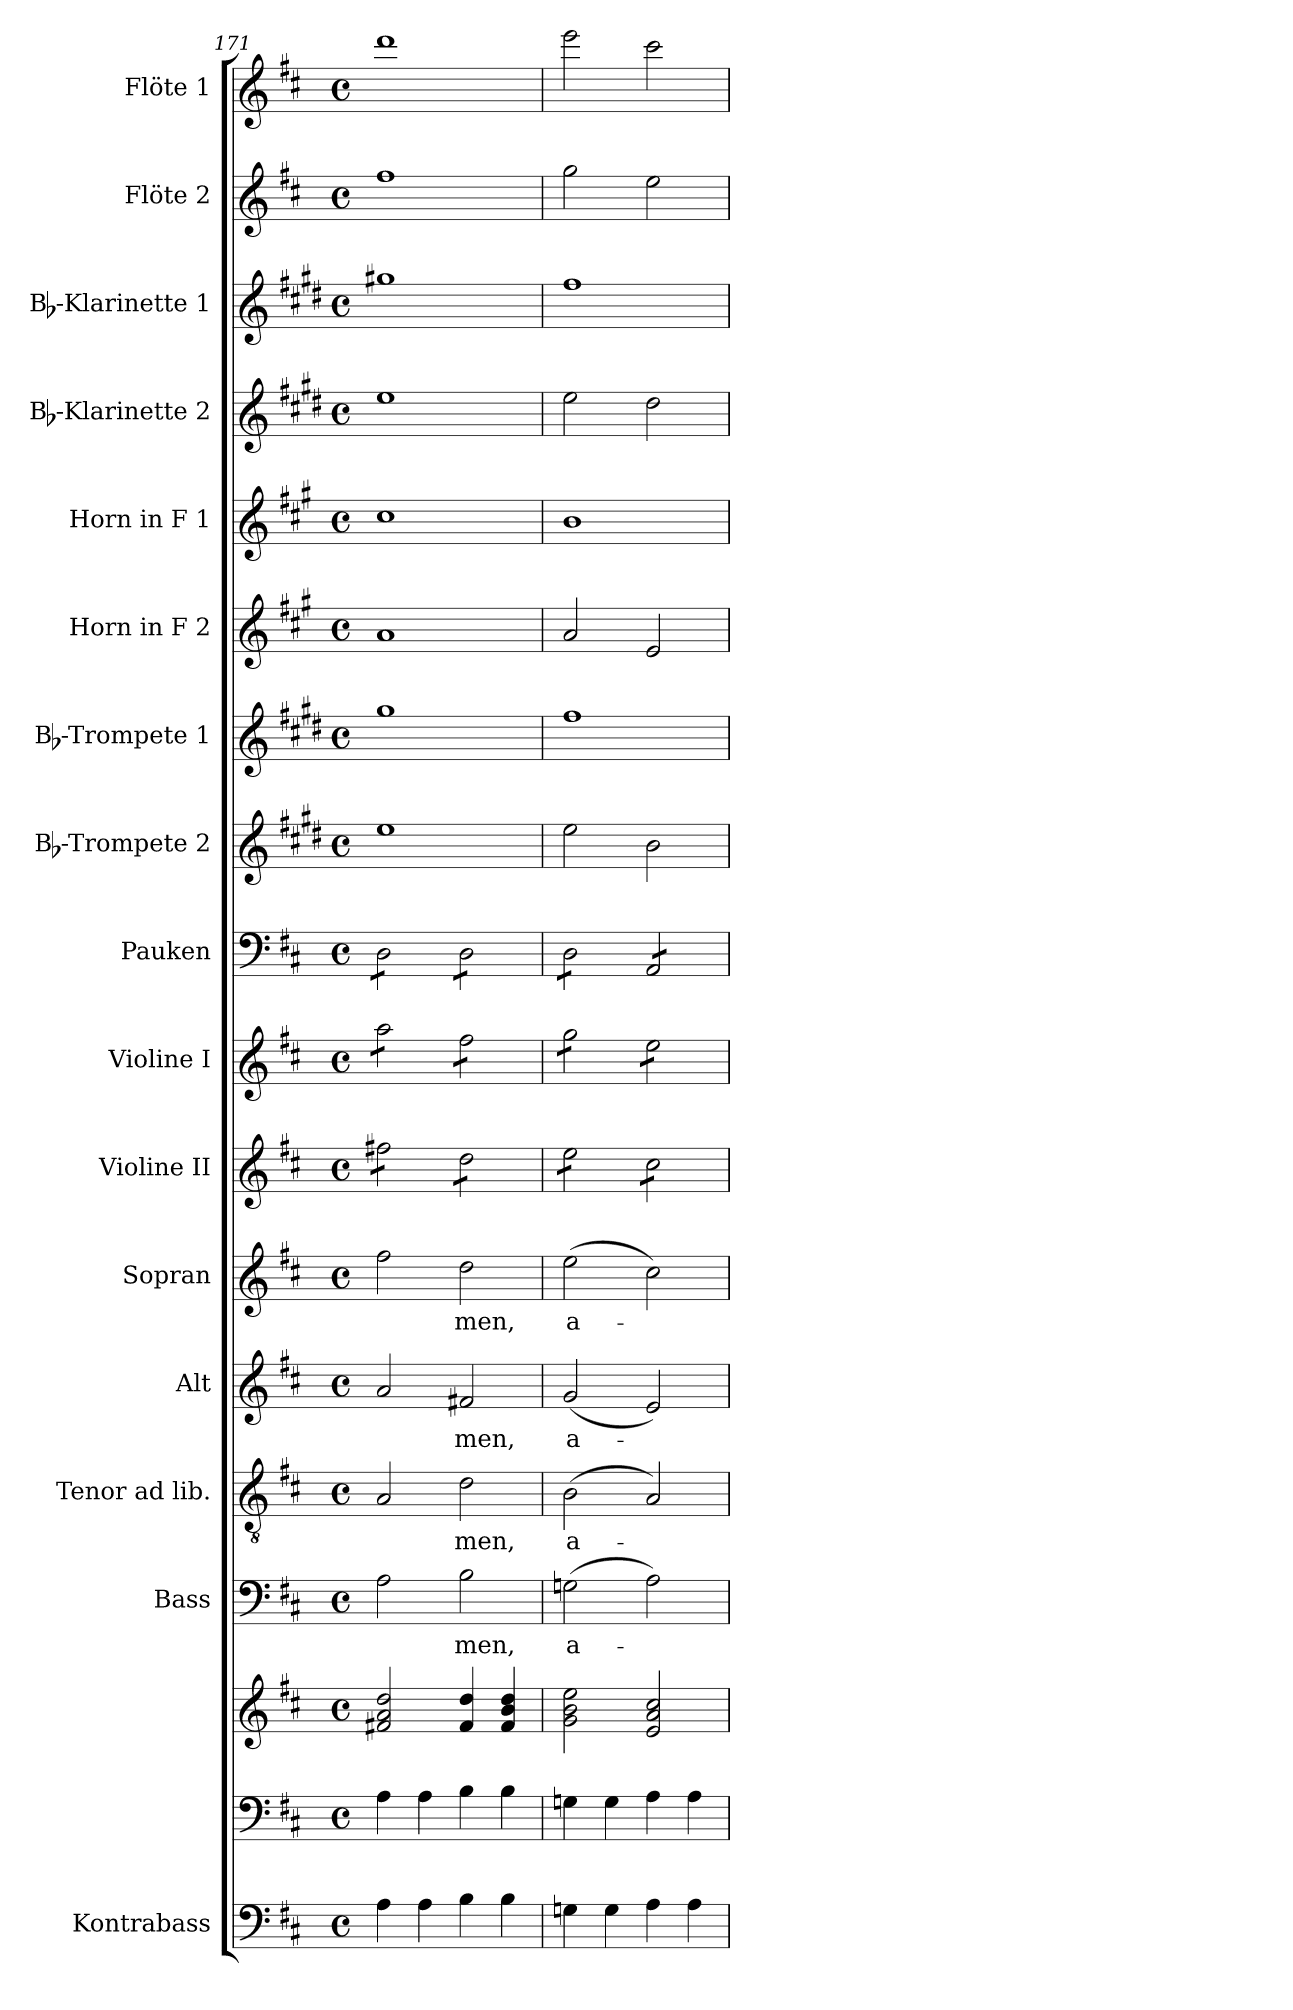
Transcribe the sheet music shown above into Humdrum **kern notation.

**kern	**kern	**kern	**kern	**text	**kern	**text	**kern	**text	**kern	**text	**kern	**kern	**kern	**kern	**kern	**kern	**kern	**kern	**kern	**kern	**kern
*part17	*part16	*part16	*part15	*part15	*part14	*part14	*part13	*part13	*part12	*part12	*part11	*part10	*part9	*part8	*part7	*part6	*part5	*part4	*part3	*part2	*part1
*staff18	*staff17	*staff16	*staff15	*staff15	*staff14	*staff14	*staff13	*staff13	*staff12	*staff12	*staff11	*staff10	*staff9	*staff8	*staff7	*staff6	*staff5	*staff4	*staff3	*staff2	*staff1
*I"Kontrabass	*	*	*I"Bass	*	*I"Tenor ad lib.	*	*I"Alt	*	*I"Sopran	*	*I"Violine II	*I"Violine I	*I"Pauken	*I"Bb-Trompete 2	*I"Bb-Trompete 1	*I"Horn in F 2	*I"Horn in F 1	*I"Bb-Klarinette 2	*I"Bb-Klarinette 1	*I"Flöte 2	*I"Flöte 1
*I'Kb.	*	*	*I'B.	*	*I'T.	*	*I'A.	*	*I'S.	*	*I'Vl. II	*I'Vl. I	*I'Pk.	*I'Bb Trp. 2	*I'Bb Trp. 1	*	*	*I'Bb Kl. 2	*I'Bb Kl. 1	*I'Fl. 2	*I'Fl. 1
*clefF4	*clefF4	*clefG2	*clefF4	*	*clefGv2	*	*clefG2	*	*clefG2	*	*clefG2	*clefG2	*clefF4	*clefG2	*clefG2	*clefG2	*clefG2	*clefG2	*clefG2	*clefG2	*clefG2
*ITrd7c12	*	*	*	*	*	*	*	*	*	*	*	*	*	*ITrd1c2	*ITrd1c2	*ITrd4c7	*ITrd4c7	*ITrd1c2	*ITrd1c2	*	*
*k[f#c#]	*k[f#c#]	*k[f#c#]	*k[f#c#]	*	*k[f#c#]	*	*k[f#c#]	*	*k[f#c#]	*	*k[f#c#]	*k[f#c#]	*k[f#c#]	*k[f#c#]	*k[f#c#]	*k[f#c#]	*k[f#c#]	*k[f#c#]	*k[f#c#]	*k[f#c#]	*k[f#c#]
*D:	*D:	*D:	*D:	*	*D:	*	*D:	*	*D:	*	*D:	*D:	*D:	*D:	*D:	*D:	*D:	*D:	*D:	*D:	*D:
*M4/4	*M4/4	*M4/4	*M4/4	*	*M4/4	*	*M4/4	*	*M4/4	*	*M4/4	*M4/4	*M4/4	*M4/4	*M4/4	*M4/4	*M4/4	*M4/4	*M4/4	*M4/4	*M4/4
*met(c)	*met(c)	*met(c)	*met(c)	*	*met(c)	*	*met(c)	*	*met(c)	*	*met(c)	*met(c)	*met(c)	*met(c)	*met(c)	*met(c)	*met(c)	*met(c)	*met(c)	*met(c)	*met(c)
=171	=171	=171	=171	=171	=171	=171	=171	=171	=171	=171	=171	=171	=171	=171	=171	=171	=171	=171	=171	=171	=171
*	*	*	*	*	*	*	*	*	*	*	*tremolo	*	*	*	*	*	*	*	*	*	*
*	*	*	*	*	*	*	*	*	*	*	*	*tremolo	*	*	*	*	*	*	*	*	*
*	*	*	*	*	*	*	*	*	*	*	*	*	*tremolo	*	*	*	*	*	*	*	*
4AA\	4A\	2f#X/ 2a/ 2dd/	2A\	.	2A/	.	2a/	.	2ff#\	.	8ff#X\L	8aa\L	8D\L	1dd	1ff#	1d	1f#	1dd	1ff#X	1ff#	1ddd
.	.	.	.	.	.	.	.	.	.	.	8ff#X\	8aa\	8D\	.	.	.	.	.	.	.	.
4AA\	4A\	.	.	.	.	.	.	.	.	.	8ff#X\	8aa\	8D\	.	.	.	.	.	.	.	.
.	.	.	.	.	.	.	.	.	.	.	8ff#X\J	8aa\J	8D\J	.	.	.	.	.	.	.	.
!	!	!	!	!LO:LY:b	!	!LO:LY:b	!	!LO:LY:b	!	!LO:LY:b	!	!	!	!	!	!	!	!	!	!	!
4BB\	4B\	4f#/ 4dd/	2B\	-men,	2d\	-men,	2f#X/	-men,	2dd\	-men,	8dd\L	8ff#\L	8D\L	.	.	.	.	.	.	.	.
.	.	.	.	.	.	.	.	.	.	.	8dd\	8ff#\	8D\	.	.	.	.	.	.	.	.
4BB\	4B\	4f#/ 4b/ 4dd/	.	.	.	.	.	.	.	.	8dd\	8ff#\	8D\	.	.	.	.	.	.	.	.
.	.	.	.	.	.	.	.	.	.	.	8dd\J	8ff#\J	8D\J	.	.	.	.	.	.	.	.
!!LO:PB:g=z
=172	=172	=172	=172	=172	=172	=172	=172	=172	=172	=172	=172	=172	=172	=172	=172	=172	=172	=172	=172	=172	=172
!	!	!	!	!LO:LY:b	!	!LO:LY:b	!	!LO:LY:b	!	!LO:LY:b	!	!	!	!	!	!	!	!	!	!	!
4GGn\	4Gn\	2g\ 2b\ 2ee\	(>2Gn\	a-	(>2B\	a-	(<2g/	a-	(>2ee\	a-	8ee\L	8gg\L	8D\L	2dd\	1ee	2d/	1e	2dd\	1ee	2gg\	2eee\
.	.	.	.	.	.	.	.	.	.	.	8ee\	8gg\	8D\	.	.	.	.	.	.	.	.
4GG\	4G\	.	.	.	.	.	.	.	.	.	8ee\	8gg\	8D\	.	.	.	.	.	.	.	.
.	.	.	.	.	.	.	.	.	.	.	8ee\J	8gg\J	8D\J	.	.	.	.	.	.	.	.
4AA\	4A\	2e/ 2a/ 2cc#/	2A\)	.	2A/)	.	2e/)	.	2cc#\)	.	8cc#\L	8ee\L	8AA/L	2a\	.	2A/	.	2cc#\	.	2ee\	2ccc#\
.	.	.	.	.	.	.	.	.	.	.	8cc#\	8ee\	8AA/	.	.	.	.	.	.	.	.
4AA\	4A\	.	.	.	.	.	.	.	.	.	8cc#\	8ee\	8AA/	.	.	.	.	.	.	.	.
.	.	.	.	.	.	.	.	.	.	.	8cc#\J	8ee\J	8AA/J	.	.	.	.	.	.	.	.
*	*	*	*	*	*	*	*	*	*	*	*	*	*Xtremolo	*	*	*	*	*	*	*	*
*	*	*	*	*	*	*	*	*	*	*	*	*Xtremolo	*	*	*	*	*	*	*	*	*
*	*	*	*	*	*	*	*	*	*	*	*Xtremolo	*	*	*	*	*	*	*	*	*	*
=	=	=	=	=	=	=	=	=	=	=	=	=	=	=	=	=	=	=	=	=	=
*-	*-	*-	*-	*-	*-	*-	*-	*-	*-	*-	*-	*-	*-	*-	*-	*-	*-	*-	*-	*-	*-
